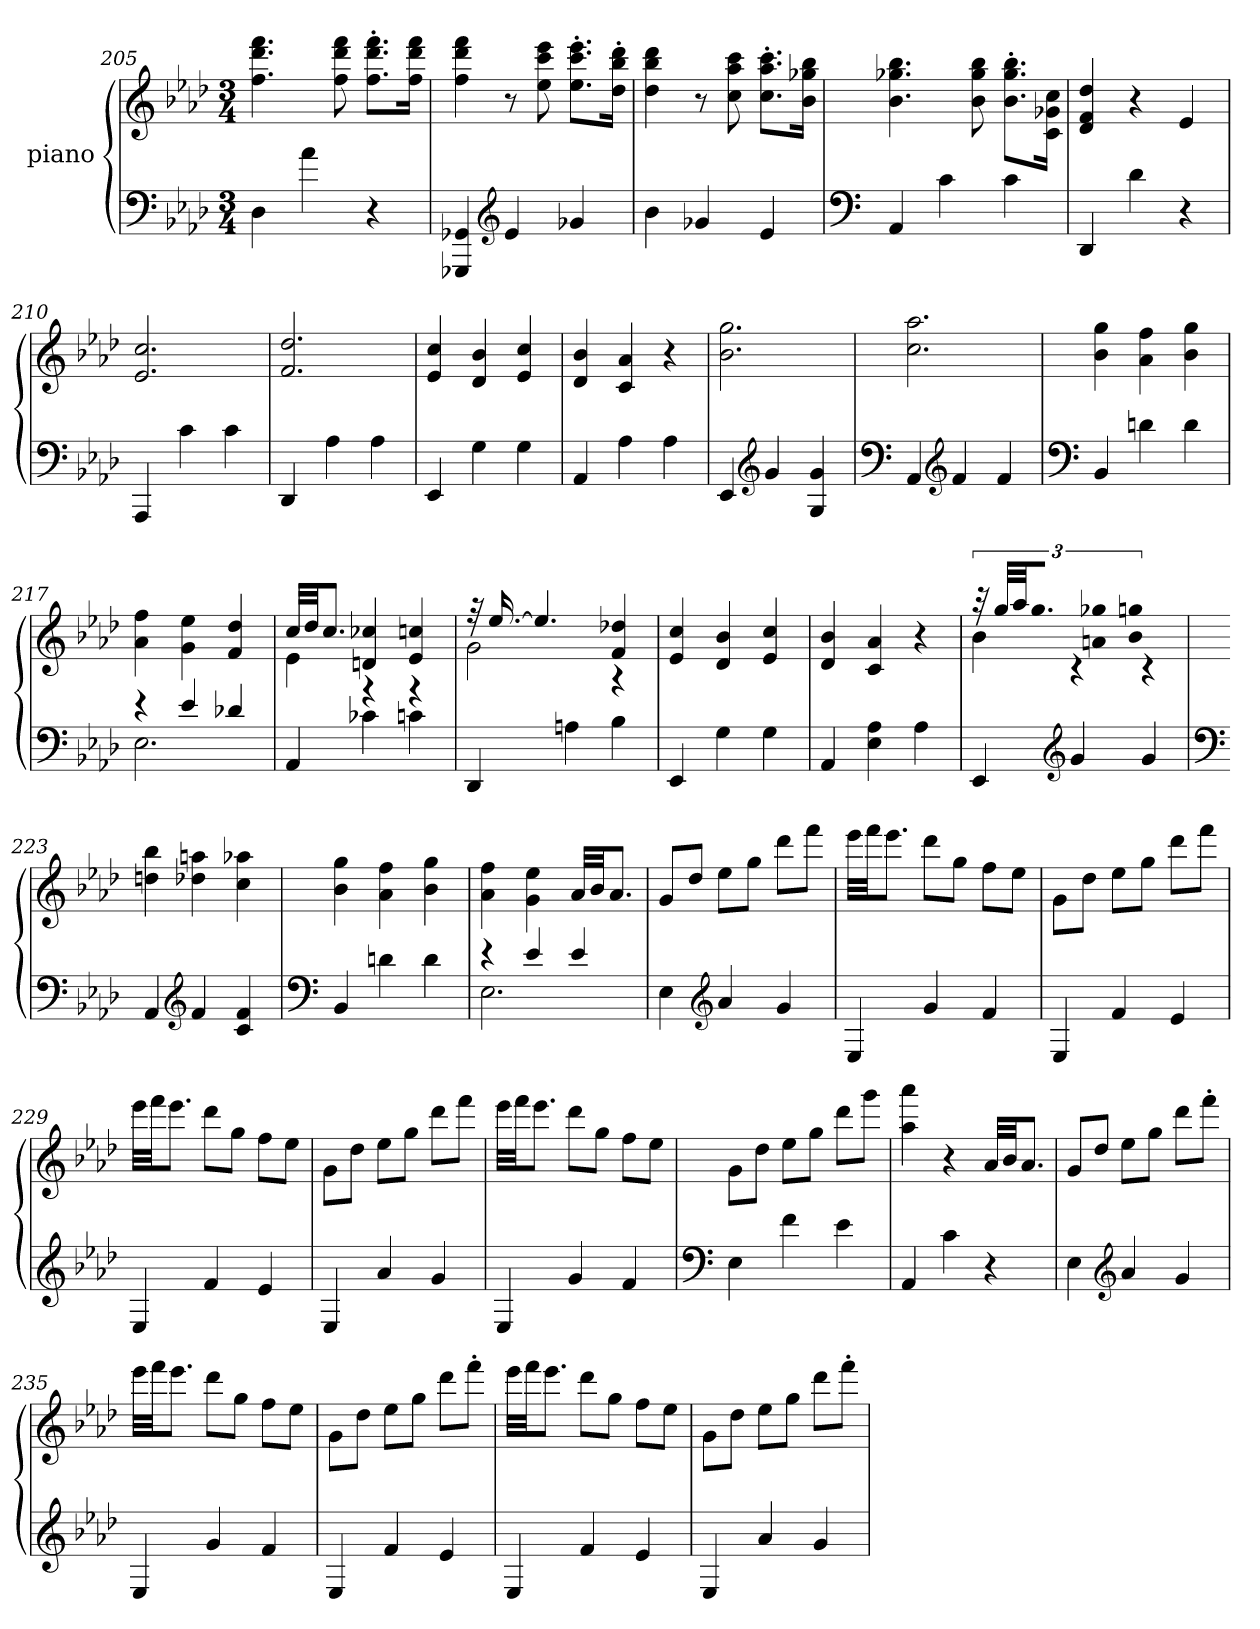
**kern	**kern
*part2	*part1
*staff2	*staff1
*I"piano	*I"piano
*clefF4	*clefG2
*k[b-e-a-d-]	*k[b-e-a-d-]
*M3/4	*M3/4
=205	=205
4D-\	4.ff\ 4.ddd-\ 4.fff\
4a-\	.
.	8ff\ 8ddd-\ 8fff\
4r	8.ff\'> 8.ddd-\'> 8.fff\'>L
.	16ff\ 16ddd-\ 16fff\Jk
=206	=206
4GGG-X/ 4GG-X/	4ff\ 4ddd-\ 4fff\
*clefG2	*
4e-/	8r
.	8ee-\ 8ccc\ 8eee-\
4g-/	8.ee-\'> 8.ccc\'> 8.eee-\'>L
.	16dd-\'> 16bb-\'> 16ddd-\'>Jk
=207	=207
4b-\	4dd-\ 4bb-\ 4ddd-\
4g-X/	8r
.	8cc\ 8aa-\ 8ccc\
4e-/	8.cc\'> 8.aa-\'> 8.ccc\'>L
.	16b-\ 16gg-X\ 16bb-\Jk
=208	=208
*clefF4	*
4AA-/	4.b-\ 4.gg-X\ 4.bb-\
4c\	.
.	8b-\ 8gg-\ 8bb-\
4c\	8.b-\'> 8.gg-\'> 8.bb-\'>L
.	16c\ 16g-\ 16cc\Jk
=209	=209
4DD-/	4d-/ 4f/ 4dd-/
4d-\	4r
4r	4e-/
=210	=210
4AAA-/	2.e-/ 2.cc/
4c\	.
4c\	.
=211	=211
4DD-/	2.f/ 2.dd-/
4A-\	.
4A-\	.
=212	=212
4EE-/	4e-/ 4cc/
4G\	4d-/ 4b-/
4G\	4e-/ 4cc/
=213	=213
4AA-/	4d-/ 4b-/
4A-\	4c/ 4a-/
4A-\	4r
=214	=214
4EE-/	2.b-\ 2.gg\
*clefG2	*
4g/	.
4G/ 4g/	.
=215	=215
*clefF4	*
4AA-/	2.cc\ 2.aa-\
*clefG2	*
4f/	.
4f/	.
=216	=216
*clefF4	*
4BB-/	4b-\ 4gg\
4dn\	4a-\ 4ff\
4d\	4b-\ 4gg\
=217	=217
*^	*
4r	2.E-\	4a-\ 4ff\
4e-/	.	4g\ 4ee-\
4d-X/	.	4f/ 4dd-/
*v	*v	*
=218	=218
*	*^
4AA-/	32cc/LLL	4e-\
.	32dd-/JJ	.
.	8.cc/J	.
4c-X\	4dn/ 4cc-X/	4r
4cn\	4e-/ 4ccn/	4r
=219	=219	=219
4DD-/	32r	2g\
.	[16.ee-/	.
.	4.ee-/]	.
4An\	.	.
4B-\	4f/ 4dd-X/	4r
*	*v	*v
=220	=220
4EE-/	4e-/ 4cc/
4G\	4d-/ 4b-/
4G\	4e-/ 4cc/
=221	=221
4AA-/	4d-/ 4b-/
4E-\ 4A-\	4c/ 4a-/
4A-\	4r
=222	=222
*	*^
4EE-/	48r	4b-\
.	48gg/LLL	.
.	48aa-/JJ	.
.	8.gg/J	.
*clefG2	*	*
4g/	4an/ 4gg-X/	4r
4g/	4b-/ 4ggn/	4r
*	*v	*v
=223	=223
*clefF4	*
4AA-/	4ddn\ 4bb-\
*clefG2	*
4f/	4dd-X\ 4aan\
4c/ 4f/	4cc\ 4aa-X\
=224	=224
*clefF4	*
4BB-/	4b-\ 4gg\
4dn\	4a-\ 4ff\
4d\	4b-\ 4gg\
=225	=225
*^	*
4r	2.E-\	4a-\ 4ff\
4e-/	.	4g\ 4ee-\
4e-/	.	32a-/LLL
.	.	32b-/JJ
.	.	8.a-/J
*v	*v	*
=226	=226
4E-\	8g/L
.	8dd-/J
*clefG2	*
4a-/	8ee-\L
.	8gg\J
4g/	8ddd-\L
.	8fff\J
=227	=227
4E-/	32eee-\LLL
.	32fff\JJ
.	8.eee-\J
4g/	8ddd-\L
.	8gg\J
4f/	8ff\L
.	8ee-\J
=228	=228
4E-/	8g\L
.	8dd-\J
4f/	8ee-\L
.	8gg\J
4e-/	8ddd-\L
.	8fff\J
=229	=229
4E-/	32eee-\LLL
.	32fff\JJ
.	8.eee-\J
4f/	8ddd-\L
.	8gg\J
4e-/	8ff\L
.	8ee-\J
=230	=230
4E-/	8g\L
.	8dd-\J
4a-/	8ee-\L
.	8gg\J
4g/	8ddd-\L
.	8fff\J
=231	=231
4E-/	32eee-\LLL
.	32fff\JJ
.	8.eee-\J
4g/	8ddd-\L
.	8gg\J
4f/	8ff\L
.	8ee-\J
=232	=232
*clefF4	*
4E-\	8g\L
.	8dd-\J
4f\	8ee-\L
.	8gg\J
4e-\	8ddd-\L
.	8ggg\J
=233	=233
4AA-/	4aa-\ 4aaa-\
4c\	4r
4r	32a-/LLL
.	32b-/JJ
.	8.a-/J
=234	=234
4E-\	8g/L
.	8dd-/J
*clefG2	*
4a-/	8ee-\L
.	8gg\J
4g/	8ddd-\L
.	8fff'>\J
=235	=235
4E-/	32eee-\LLL
.	32fff\JJ
.	8.eee-\J
4g/	8ddd-\L
.	8gg\J
4f/	8ff\L
.	8ee-\J
=236	=236
4E-/	8g\L
.	8dd-\J
4f/	8ee-\L
.	8gg\J
4e-/	8ddd-\L
.	8fff'>\J
=237	=237
4E-/	32eee-\LLL
.	32fff\JJ
.	8.eee-\J
4f/	8ddd-\L
.	8gg\J
4e-/	8ff\L
.	8ee-\J
=238	=238
4E-/	8g\L
.	8dd-\J
4a-/	8ee-\L
.	8gg\J
4g/	8ddd-\L
.	8fff'>\J
=	=
*-	*-
